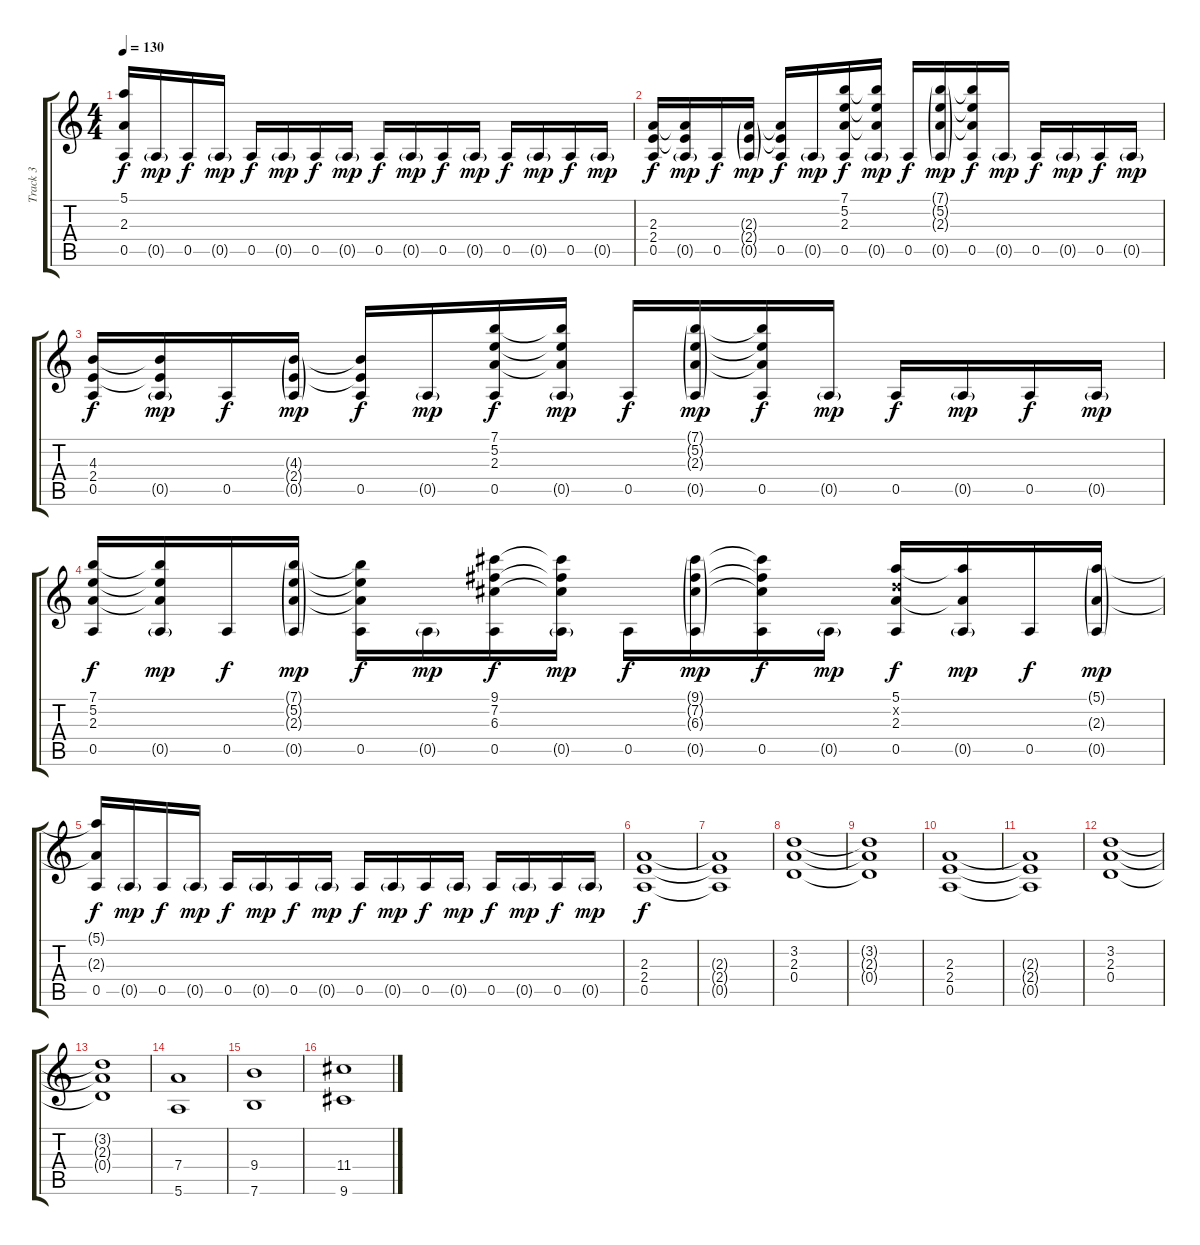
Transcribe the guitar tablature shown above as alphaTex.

\track ("Track 3" "Track 3") {instrument overdrivenguitar}
\staff {score tabs}
\tuning (E4 B3 G3 D3 A2 E2) {hide}
\ts (4 4)
\tempo 130
\clef g2
\ks c
(5.1{t} 2.3{t} 0.5).16{dy f} 0.5{g}.16{dy mp} 0.5.16{dy f} 0.5{g}.16{dy mp} 0.5.16{dy f} 0.5{g}.16{dy mp} 0.5.16{dy f} 0.5{g}.16{dy mp} 0.5.16{dy f} 0.5{g}.16{dy mp} 0.5.16{dy f} 0.5{g}.16{dy mp} 0.5.16{dy f} 0.5{g}.16{dy mp} 0.5.16{dy f} 0.5{g}.16{dy mp} |
(2.3 2.4 0.5).16{dy f} (2.3{t} 2.4{t} 0.5{g}).16{dy mp} 0.5.16{dy f} (2.3{g} 2.4{g} 0.5{g}).16{dy mp} (2.3{t} 2.4{t} 0.5).16{dy f} 0.5{g}.16{dy mp} (7.1 5.2 2.3 0.5).16{dy f} (7.1{t} 5.2{t} 2.3{t} 0.5{g}).16{dy mp} 0.5.16{dy f} (7.1{g} 5.2{g} 2.3{g} 0.5{g}).16{dy mp} (7.1{t} 5.2{t} 2.3{t} 0.5).16{dy f} 0.5{g}.16{dy mp} 0.5.16{dy f} 0.5{g}.16{dy mp} 0.5.16{dy f} 0.5{g}.16{dy mp} |
(4.3 2.4 0.5).16{dy f} (4.3{t} 2.4{t} 0.5{g}).16{dy mp} 0.5.16{dy f} (4.3{g} 2.4{g} 0.5{g}).16{dy mp} (4.3{t} 2.4{t} 0.5).16{dy f} 0.5{g}.16{dy mp} (7.1 5.2 2.3 0.5).16{dy f} (7.1{t} 5.2{t} 2.3{t} 0.5{g}).16{dy mp} 0.5.16{dy f} (7.1{g} 5.2{g} 2.3{g} 0.5{g}).16{dy mp} (7.1{t} 5.2{t} 2.3{t} 0.5).16{dy f} 0.5{g}.16{dy mp} 0.5.16{dy f} 0.5{g}.16{dy mp} 0.5.16{dy f} 0.5{g}.16{dy mp} |
(7.1 5.2 2.3 0.5).16{dy f} (7.1{t} 5.2{t} 2.3{t} 0.5{g}).16{dy mp} 0.5.16{dy f} (7.1{g} 5.2{g} 2.3{g} 0.5{g}).16{dy mp} (7.1{t} 5.2{t} 2.3{t} 0.5).16{dy f} 0.5{g}.16{dy mp} (9.1 7.2 6.3 0.5).16{dy f} (9.1{t} 7.2{t} 6.3{t} 0.5{g}).16{dy mp} 0.5.16{dy f} (9.1{g} 7.2{g} 6.3{g} 0.5{g}).16{dy mp} (9.1{t} 7.2{t} 6.3{t} 0.5).16{dy f} 0.5{g}.16{dy mp} (5.1 3.2{x} 2.3 0.5).16{dy f} (5.1{t} 2.3{t} 0.5{g}).16{dy mp} 0.5.16{dy f} (5.1{g} 2.3{g} 0.5{g}).16{dy mp} |
(5.1{t} 2.3{t} 0.5).16{dy f} 0.5{g}.16{dy mp} 0.5.16{dy f} 0.5{g}.16{dy mp} 0.5.16{dy f} 0.5{g}.16{dy mp} 0.5.16{dy f} 0.5{g}.16{dy mp} 0.5.16{dy f} 0.5{g}.16{dy mp} 0.5.16{dy f} 0.5{g}.16{dy mp} 0.5.16{dy f} 0.5{g}.16{dy mp} 0.5.16{dy f} 0.5{g}.16{dy mp} |
(2.3 2.4 0.5).1{dy f volume 10 instrument distortionguitar} |
(2.3{t} 2.4{t} 0.5{t}).1 |
(3.2 2.3 0.4).1 |
(3.2{t} 2.3{t} 0.4{t}).1 |
(2.3 2.4 0.5).1 |
(2.3{t} 2.4{t} 0.5{t}).1 |
(3.2 2.3 0.4).1 |
(3.2{t} 2.3{t} 0.4{t}).1 |
(7.4 5.6).1 |
(9.4 7.6).1 |
(11.4 9.6).1
